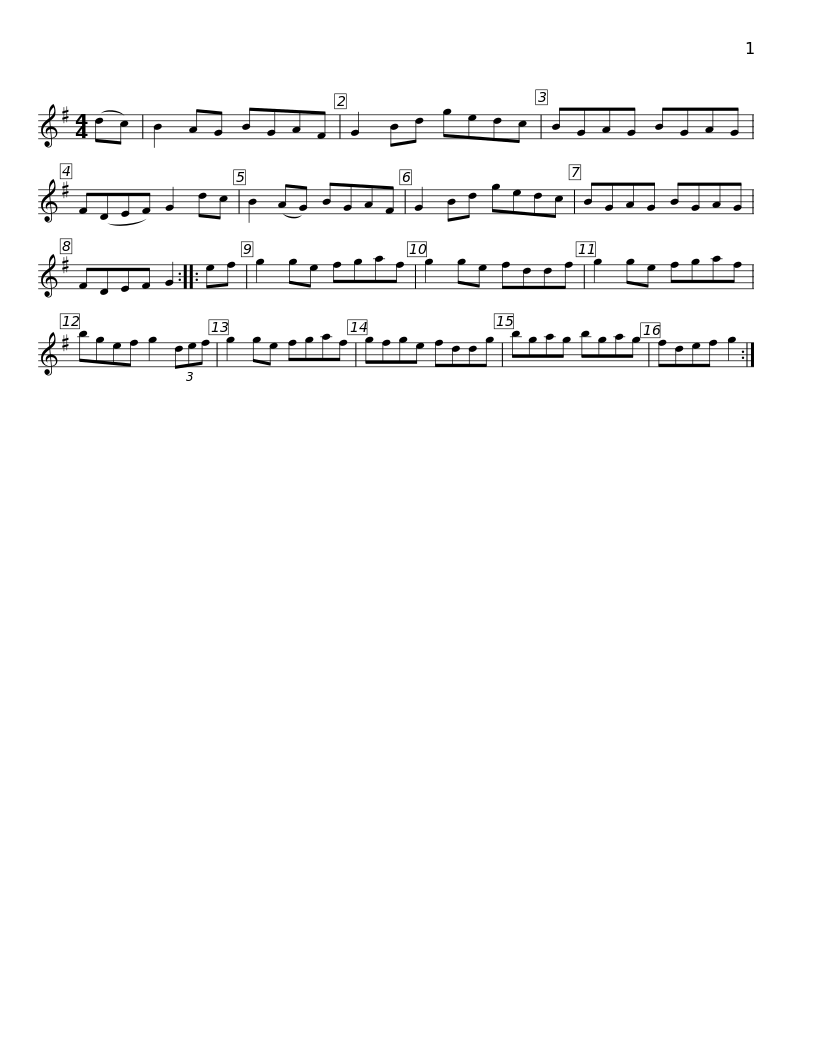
X:1
L:1/8
M:4/4
I:linebreak $
K:G
V:1 treble
V:1
 (dc) | B2 AG BGAF | G2 Bd gedc | BGAG BGAG | F(DEF) G2 dc | %5
 B2 (AG) BGAF | G2 Bd gedc |$ BGAG BGAG | FDEF G2 :: ef | %10
 g2 ge fgaf | g2 ge fddf | g2 ge fgaf | bgef g2 (3def |$ g2 ge fgaf | %15
 gfge fddg | bgag bgag | fdef g2 :| %18
